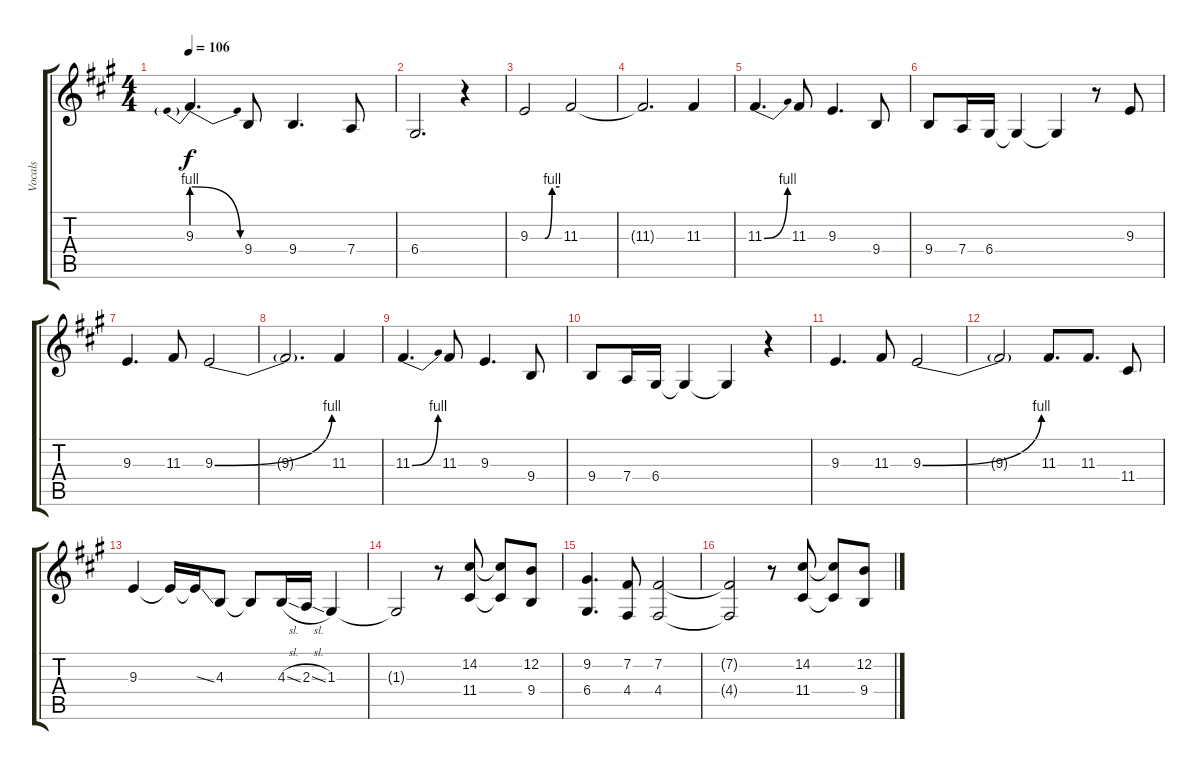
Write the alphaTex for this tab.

\track ("Vocals" "Vocals") {instrument lead3calliope}
\staff {score tabs}
\tuning (E4 B3 G3 D3 A2 E2) {hide}
\ts (4 4)
\tempo 106
\clef g2
\ks f#minor
9.3{be (prebendrelease 0 4 60 0)}.4{d dy f} 9.4.8 9.4.4{d} 7.4.8 |
6.4.2{d} r.4 |
9.3{be (custom 0 0 30 0 45 4 60 4)}.2 11.3.2 |
11.3{t}.2{d} 11.3.4 |
11.3{be (bend 0 0 60 4)}.4{d} 11.3.8 9.3.4{d} 9.4.8 |
9.4.8 7.4.16 6.4.16 6.4{t}.4 6.4{t}.4 r.8 9.3.8 |
9.3.4{d} 11.3.8 9.3{be (bend 0 0 60 4)}.2 |
9.3{t}.2{d} 11.3.4 |
11.3{be (bend 0 0 60 4)}.4{d} 11.3.8 9.3.4{d} 9.4.8 |
9.4.8 7.4.16 6.4.16 6.4{t}.4 6.4{t}.4 r.4 |
9.3.4{d} 11.3.8 9.3{be (bend 0 0 60 4)}.2 |
9.3{t}.2 11.3.8{d} 11.3.8{d} 11.4.8 |
9.3.4 9.3{t}.16 9.3{ss t}.16 4.3.8 4.3{t}.8 4.3{sl}.16 2.3{sl}.16 1.3.4 |
1.3{t}.2 r.8 (14.2 11.4).8 (14.2{t} 11.4{t}).8 (12.2 9.4).8 |
(9.2 6.4).4{d} (7.2 4.4).8 (7.2 4.4).2 |
(7.2{t} 4.4{t}).2 r.8 (14.2 11.4).8 (14.2{t} 11.4{t}).8 (12.2 9.4).8
